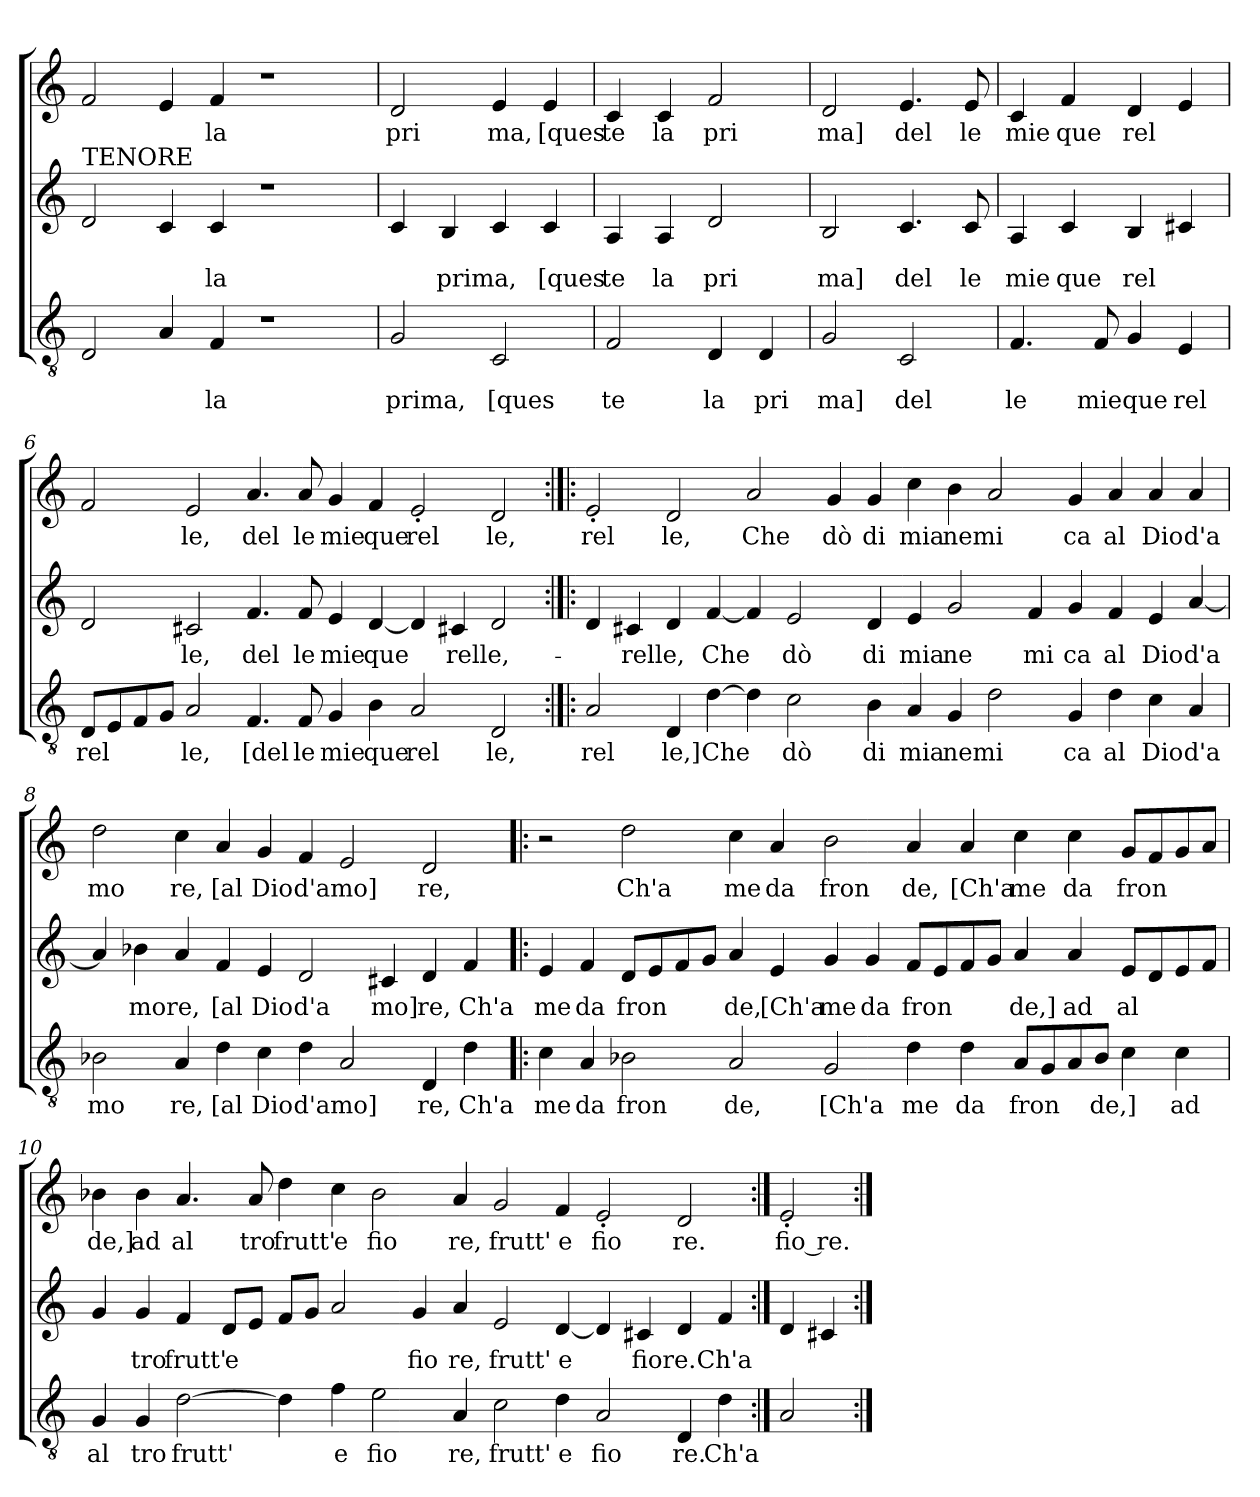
**kern	**text	**text	**kern	**text	**text	**kern	**text
*part3	*part3	*part3	*part2	*part2	*part2	*part1	*part1
*staff3	*staff3	*staff3	*staff2	*staff2	*staff2	*staff1	*staff1
*clefGv2	*	*	*clefG2	*	*	*clefG2	*
*k[]	*	*	*k[]	*	*	*k[]	*
*C:	*	*	*C:	*	*	*C:	*
=1	=1	=1	=1	=1	=1	=1	=1
!	!	!	!LO:TX:a:t=TENORE	!	!	!	!
2D/	.	.	2d/	.	.	2f/	.
4A/	.	.	4c/	.	.	4e/	.
!	!	!LO:LY:b	!	!	!LO:LY:b	!	!LO:LY:b
4F/	.	la	4c/	.	la	4f/	la
1r	.	.	1r	.	.	1r	.
=2	=2	=2	=2	=2	=2	=2	=2
!	!	!LO:LY:b	!	!	!	!	!LO:LY:b
2G/	.	prima,	4c/	.	.	2d/	pri
!	!	!	!	!	!LO:LY:b	!	!
.	.	.	4B/	.	prima,	.	.
!	!	!LO:LY:b	!	!	!	!	!LO:LY:b
2C/	.	[ques	4c/	.	.	4e/	ma,
!	!	!	!	!	!LO:LY:b	!	!LO:LY:b
.	.	.	4c/	.	[ques	4e/	[ques
=3	=3	=3	=3	=3	=3	=3	=3
!	!	!LO:LY:b	!	!	!LO:LY:b	!	!LO:LY:b
2F/	.	te	4A/	.	te	4c/	te
!	!	!	!	!	!LO:LY:b	!	!LO:LY:b
.	.	.	4A/	.	la	4c/	la
!	!	!LO:LY:b	!	!	!LO:LY:b	!	!LO:LY:b
4D/	.	la	2d/	.	pri	2f/	pri
!	!	!LO:LY:b	!	!	!	!	!
4D/	.	pri	.	.	.	.	.
=4	=4	=4	=4	=4	=4	=4	=4
!	!	!LO:LY:b	!	!	!LO:LY:b	!	!LO:LY:b
2G/	.	ma]	2B/	.	ma]	2d/	ma]
!	!	!LO:LY:b	!	!	!LO:LY:b	!	!LO:LY:b
2C/	.	del	4.c/	.	del	4.e/	del
!	!	!	!	!	!LO:LY:b	!	!LO:LY:b
.	.	.	8c/	.	le	8e/	le
=5	=5	=5	=5	=5	=5	=5	=5
!	!	!LO:LY:b	!	!	!LO:LY:b	!	!LO:LY:b
4.F/	.	le	4A/	.	mie	4c/	mie
!	!	!	!	!	!LO:LY:b	!	!LO:LY:b
.	.	.	4c/	.	que	4f/	que
!	!	!LO:LY:b	!	!	!	!	!
8F/	.	mie	.	.	.	.	.
!	!	!LO:LY:b	!	!	!LO:LY:b	!	!LO:LY:b
4G/	.	que	4B/	.	rel	4d/	rel
!	!	!LO:LY:b	!	!	!	!	!
4E/	.	rel	4c#X/	.	.	4e/	.
!!LO:LB:g=z
=6	=6	=6	=6	=6	=6	=6	=6
!	!LO:LY:b	!	!	!	!	!	!
8D/L	rel	.	2d/	.	.	2f/	.
8E/	.	.	.	.	.	.	.
8F/	.	.	.	.	.	.	.
8G/J	.	.	.	.	.	.	.
!	!LO:LY:b	!	!	!LO:LY:b	!	!	!LO:LY:b
2A/	le,	.	2c#/	le,	.	2e/	le,
!	!LO:LY:b	!	!	!LO:LY:b	!	!	!LO:LY:b
4.F/	[del	.	4.f/	del	.	4.a/	del
!	!LO:LY:b	!	!	!LO:LY:b	!	!	!LO:LY:b
8F/	le	.	8f/	le	.	8a/	le
!	!LO:LY:b	!	!	!LO:LY:b	!	!	!LO:LY:b
4G/	mie	.	4e/	mie	.	4g/	mie
!	!LO:LY:b	!	!	!LO:LY:b	!	!	!LO:LY:b
4B\	que	.	[<4d/	que	.	4f/	que
!	!LO:LY:b	!	!	!	!	!	!LO:LY:b
2A/	rel	.	4d/]	.	.	2e<'</	rel
!	!	!	!	!LO:LY:b	!	!	!
.	.	.	4c#X/	relle,-	.	.	.
!	!LO:LY:b	!	!	!	!	!	!LO:LY:b
2D/	le,	.	2d/	.	.	2d/	le,
=7:|!|:	=7:|!|:	=7:|!|:	=7:|!|:	=7:|!|:	=7:|!|:	=7:|!|:	=7:|!|:
!	!LO:LY:b	!	!	!	!	!	!LO:LY:b
2A/	rel	.	4d/	.	.	2e'</	rel
!	!	!	!	!LO:LY:b	!	!	!
.	.	.	4c#X/	-relle,	.	.	.
!	!LO:LY:b	!	!	!	!	!	!LO:LY:b
4D/	le,]	.	4d/	.	.	2d/	le,
!	!LO:LY:b	!	!	!LO:LY:b	!	!	!
[>4d\	Che	.	[<4f/	Che	.	.	.
!	!	!	!	!	!	!	!LO:LY:b
4d\]	.	.	4f/]	.	.	2a/	Che
!	!LO:LY:b	!	!	!LO:LY:b	!	!	!
2c\	dò	.	2e/	dò	.	.	.
!	!	!	!	!	!	!	!LO:LY:b
.	.	.	.	.	.	4g/	dò
!	!LO:LY:b	!	!	!LO:LY:b	!	!	!LO:LY:b
4B\	di	.	4d/	di	.	4g/	di
!	!LO:LY:b	!	!	!LO:LY:b	!	!	!LO:LY:b
4A/	mia	.	4e/	mia	.	4cc\	mia
!	!LO:LY:b	!	!	!LO:LY:b	!	!	!LO:LY:b
4G/	nemi	.	2g/	ne	.	4b\	nemi
2d\	.	.	.	.	.	2a/	.
!	!	!	!	!LO:LY:b	!	!	!
.	.	.	4f/	mi	.	.	.
!	!LO:LY:b	!	!	!LO:LY:b	!	!	!LO:LY:b
4G/	ca	.	4g/	ca	.	4g/	ca
!	!LO:LY:b	!	!	!LO:LY:b	!	!	!LO:LY:b
4d\	al	.	4f/	al	.	4a/	al
!	!LO:LY:b	!	!	!LO:LY:b	!	!	!LO:LY:b
4c\	Dio	.	4e/	Dio	.	4a/	Dio
!	!LO:LY:b	!	!	!LO:LY:b	!	!	!LO:LY:b
4A/	d'a	.	[<4a/	d'a	.	4a/	d'a
!!LO:LB:g=z
=8	=8	=8	=8	=8	=8	=8	=8
!	!LO:LY:b	!	!	!	!	!	!LO:LY:b
2B-X\	mo	.	4a/]	.	.	2dd\	mo
!	!	!	!	!LO:LY:b	!	!	!
.	.	.	4b-\	more,	.	.	.
!	!LO:LY:b	!	!	!	!	!	!LO:LY:b
4A/	re,	.	4a/	.	.	4cc\	re,
!	!LO:LY:b	!	!	!LO:LY:b	!	!	!LO:LY:b
4d\	[al	.	4f/	[al	.	4a/	[al
!	!LO:LY:b	!	!	!LO:LY:b	!	!	!LO:LY:b
4c\	Dio	.	4e/	Dio	.	4g/	Dio
!	!LO:LY:b	!	!	!LO:LY:b	!	!	!LO:LY:b
4d\	d'amo]	.	2d/	d'a	.	4f/	d'amo]
2A/	.	.	.	.	.	2e/	.
!	!	!	!	!LO:LY:b	!	!	!
.	.	.	4c#X/	mo]	.	.	.
!	!LO:LY:b	!	!	!LO:LY:b	!	!	!LO:LY:b
4D/	re,	.	4d/	re,	.	2d/	re,
!	!LO:LY:b	!	!	!LO:LY:b	!	!	!
4d\	Ch'a	.	4f/	Ch'a	.	.	.
=9!|:	=9!|:	=9!|:	=9!|:	=9!|:	=9!|:	=9!|:	=9!|:
!	!LO:LY:b	!	!	!LO:LY:b	!	!	!
4c\	me	.	4e/	me	.	2r	.
!	!LO:LY:b	!	!	!LO:LY:b	!	!	!
4A/	da	.	4f/	da	.	.	.
!	!LO:LY:b	!	!	!LO:LY:b	!	!	!LO:LY:b
2B-X\	fron	.	8d/L	fron	.	2dd\	Ch'a
.	.	.	8e/	.	.	.	.
.	.	.	8f/	.	.	.	.
.	.	.	8g/J	.	.	.	.
!	!LO:LY:b	!	!	!LO:LY:b	!	!	!LO:LY:b
2A/	de,	.	4a/	de,	.	4cc\	me
!	!	!	!	!LO:LY:b	!	!	!LO:LY:b
.	.	.	4e/	[Ch'a	.	4a/	da
!	!LO:LY:b	!	!	!LO:LY:b	!	!	!LO:LY:b
2G/	[Ch'a	.	4g/	me	.	2b\	fron
!	!	!	!	!LO:LY:b	!	!	!
.	.	.	4g/	da	.	.	.
!	!LO:LY:b	!	!	!LO:LY:b	!	!	!LO:LY:b
4d\	me	.	8f/L	fron	.	4a/	de,
.	.	.	8e/	.	.	.	.
!	!LO:LY:b	!	!	!	!	!	!LO:LY:b
4d\	da	.	8f/	.	.	4a/	[Ch'a
.	.	.	8g/J	.	.	.	.
!	!LO:LY:b	!	!	!LO:LY:b	!	!	!LO:LY:b
8A/L	fron	.	4a/	de,]	.	4cc\	me
8G/	.	.	.	.	.	.	.
!	!	!	!	!LO:LY:b	!	!	!LO:LY:b
8A/	.	.	4a/	ad	.	4cc\	da
!	!LO:LY:b	!	!	!	!	!	!
8B-/J	de,]	.	.	.	.	.	.
!	!	!	!	!LO:LY:b	!	!	!LO:LY:b
4c\	.	.	8e/L	al	.	8g/L	fron
.	.	.	8d/	.	.	8f/	.
!	!LO:LY:b	!	!	!	!	!	!
4c\	ad	.	8e/	.	.	8g/	.
.	.	.	8f/J	.	.	8a/J	.
!!LO:LB:g=z
=10	=10	=10	=10	=10	=10	=10	=10
!	!LO:LY:b	!	!	!	!	!	!LO:LY:b
4G/	al	.	4g/	.	.	4b-X\	de,]
!	!LO:LY:b	!	!	!LO:LY:b	!	!	!LO:LY:b
4G/	tro	.	4g/	tro	.	4b-\	ad
!	!LO:LY:b	!	!	!LO:LY:b	!	!	!LO:LY:b
[>2d\	frutt'	.	4f/	frutt'	.	4.a/	al
!	!	!	!	!LO:LY:b	!	!	!
.	.	.	8d/L	e	.	.	.
!	!	!	!	!	!	!	!LO:LY:b
.	.	.	8e/J	.	.	8a/	tro
!	!	!	!	!	!	!	!LO:LY:b
4d\]	.	.	8f/L	.	.	4dd\	frutt'
.	.	.	8g/J	.	.	.	.
!	!LO:LY:b	!	!	!	!	!	!LO:LY:b
4f\	e	.	2a/	.	.	4cc\	e
!	!LO:LY:b	!	!	!	!	!	!LO:LY:b
2e\	fio	.	.	.	.	2b-\	fio
!	!	!	!	!LO:LY:b	!	!	!
.	.	.	4g/	fio	.	.	.
!	!LO:LY:b	!	!	!LO:LY:b	!	!	!LO:LY:b
4A/	re,	.	4a/	re,	.	4a/	re,
!	!LO:LY:b	!	!	!LO:LY:b	!	!	!LO:LY:b
2c\	frutt'	.	2e/	frutt'	.	2g/	frutt'
!	!LO:LY:b	!	!	!LO:LY:b	!	!	!LO:LY:b
4d\	e	.	[<4d/	e	.	4f/	e
!	!LO:LY:b	!	!	!	!	!	!LO:LY:b
2A/	fio	.	4d/]	.	.	2e<'</	fio
!	!	!	!	!LO:LY:b	!	!	!
.	.	.	4c#/	fiore.	.	.	.
!	!LO:LY:b	!	!	!	!	!	!LO:LY:b
4D/	re.	.	4d/	.	.	2d/	re.
!	!LO:LY:b	!	!	!LO:LY:b	!	!	!
4d\	Ch'a	.	4f/	Ch'a	.	.	.
=11:|!	=11:|!	=11:|!	=11:|!	=11:|!	=11:|!	=11:|!	=11:|!
!	!	!	!	!	!	!	!LO:LY:b
2A/	.	.	4d/	.	.	2e'</	fio re.
.	.	.	4c#/	.	.	.	.
=:|!	=:|!	=:|!	=:|!	=:|!	=:|!	=:|!	=:|!
*-	*-	*-	*-	*-	*-	*-	*-
